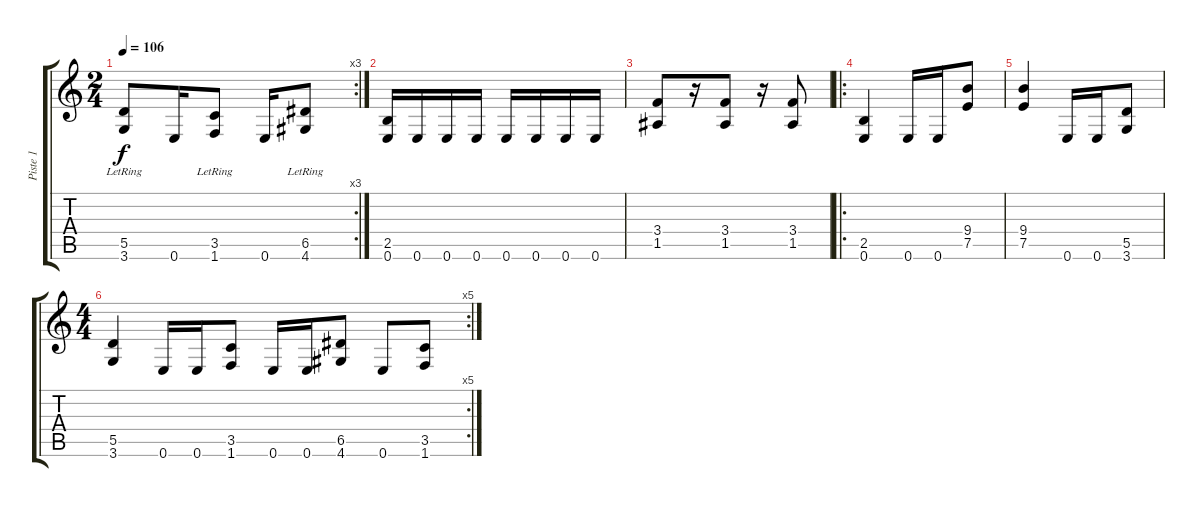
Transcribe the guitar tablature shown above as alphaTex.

\track ("Piste 1" "Piste 1") {instrument distortionguitar}
\staff {score tabs}
\tuning (E4 B3 G3 D3 A2 E2) {hide}
\rc 3
\ts (2 4)
\tempo 106
\clef g2
\ks c
(5.5{lr} 3.6{lr}).8{dy f} 0.6.16 (3.5{lr} 1.6{lr}).8 0.6.16 (6.5{lr} 4.6{lr}).8 |
(2.5 0.6).16 0.6.16 0.6.16 0.6.16 0.6.16 0.6.16 0.6.16 0.6.16 |
(3.4 1.5).8 r.16 (3.4 1.5).8 r.16 (3.4 1.5).8 |
\ro
(2.5 0.6).4 0.6.16 0.6.16 (9.4 7.5).8 |
(9.4 7.5).4 0.6.16 0.6.16 (5.5 3.6).8 |
\rc 5
\ts (4 4)
(5.5 3.6).4 0.6.16 0.6.16 (3.5 1.6).8 0.6.16 0.6.16 (6.5 4.6).8 0.6.8 (3.5 1.6).8
